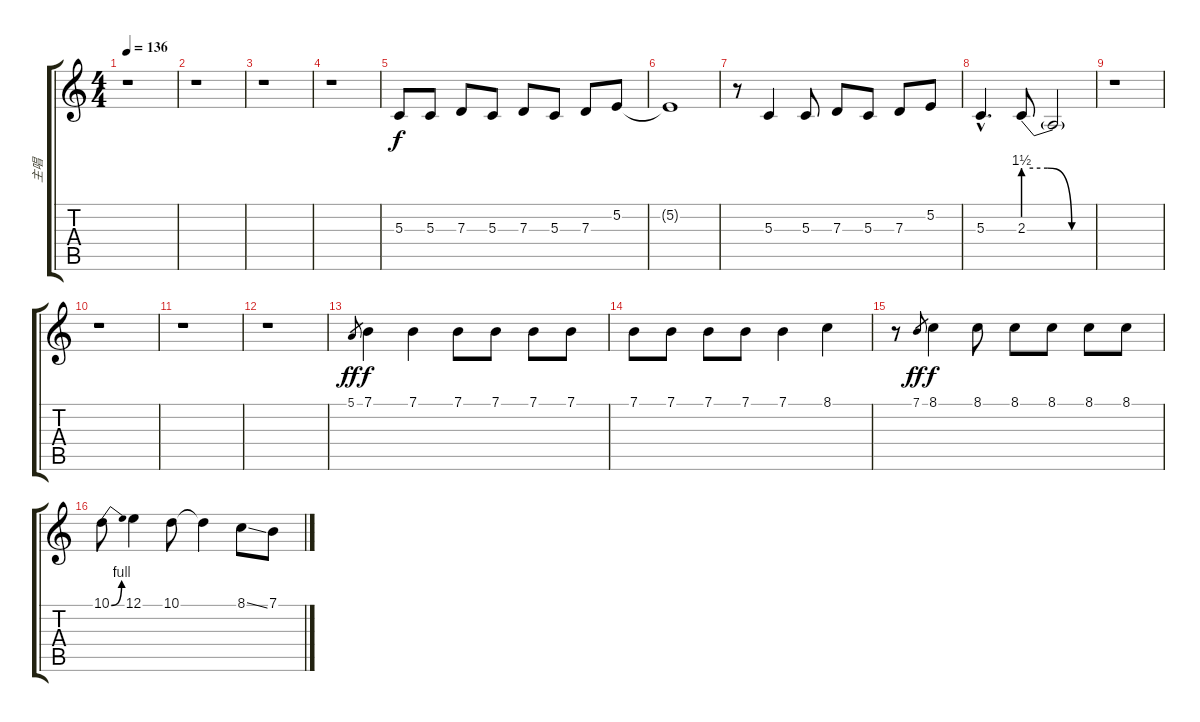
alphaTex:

\track ("主唱" "主唱") {instrument sopranosax}
\staff {score tabs}
\tuning (E4 B3 G3 D3 A2 E2) {hide}
\ts (4 4)
\tempo 136
\clef g2
\ks c
r.1{dy f} |
r.1 |
r.1 |
r.1 |
5.3.8 5.3.8 7.3.8 5.3.8 7.3.8 5.3.8 7.3.8 5.2.8 |
5.2{t}.1 |
r.8 5.3.4 5.3.8 7.3.8 5.3.8 7.3.8 5.2.8 |
5.3{hac}.4{d} 2.3{be (custom 0 6 20 6 40 0 60 0)}.8 2.3{t}.2 |
r.1 |
r.1 |
r.1 |
r.1 |
5.1.8{gr dy ff} 7.1.4{dy f} 7.1.4 7.1.8 7.1.8 7.1.8 7.1.8 |
7.1.8 7.1.8 7.1.8 7.1.8 7.1.4 8.1.4 |
r.8 7.1.8{gr dy ff} 8.1.4{dy f} 8.1.8 8.1.8 8.1.8 8.1.8 8.1.8 |
10.1{be (bend 0 0 60 4)}.8 12.1.4 10.1.8 10.1{t}.4 8.1{ss}.8 7.1.8
